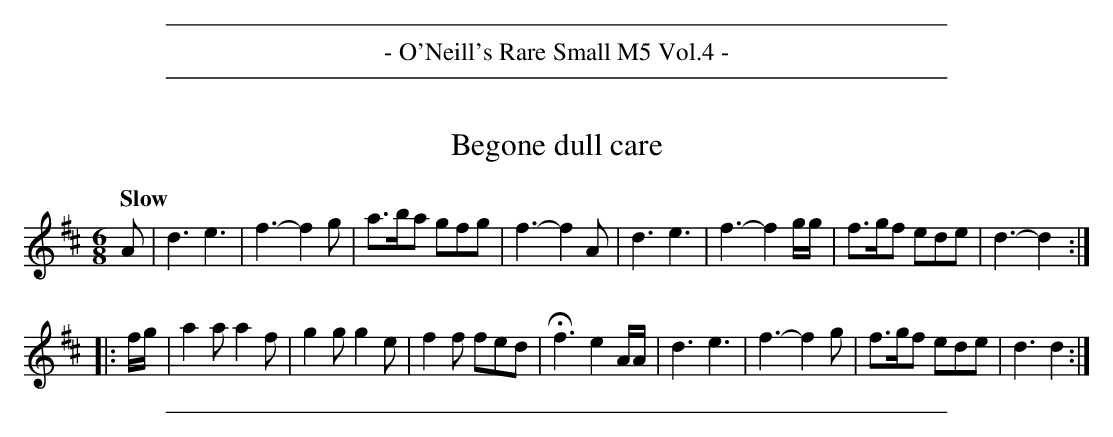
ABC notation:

X:1
T: Begone dull care
Q: "Slow"
M: 6/8
L: 1/8
K: D
A |\
d3 e3 | f3- f2g | a>ba gfg | f3- f2 A |\
d3 e3 | f3- f2g/g/ | f>gf ede | d3- d2 ::
f/g/ |\
a2a a2f | g2g g2e | f2f fed | Hf3 e2 A/A/ |\
d3 e3 | f3- f2g | f>gf ede | d3 d2 :|
